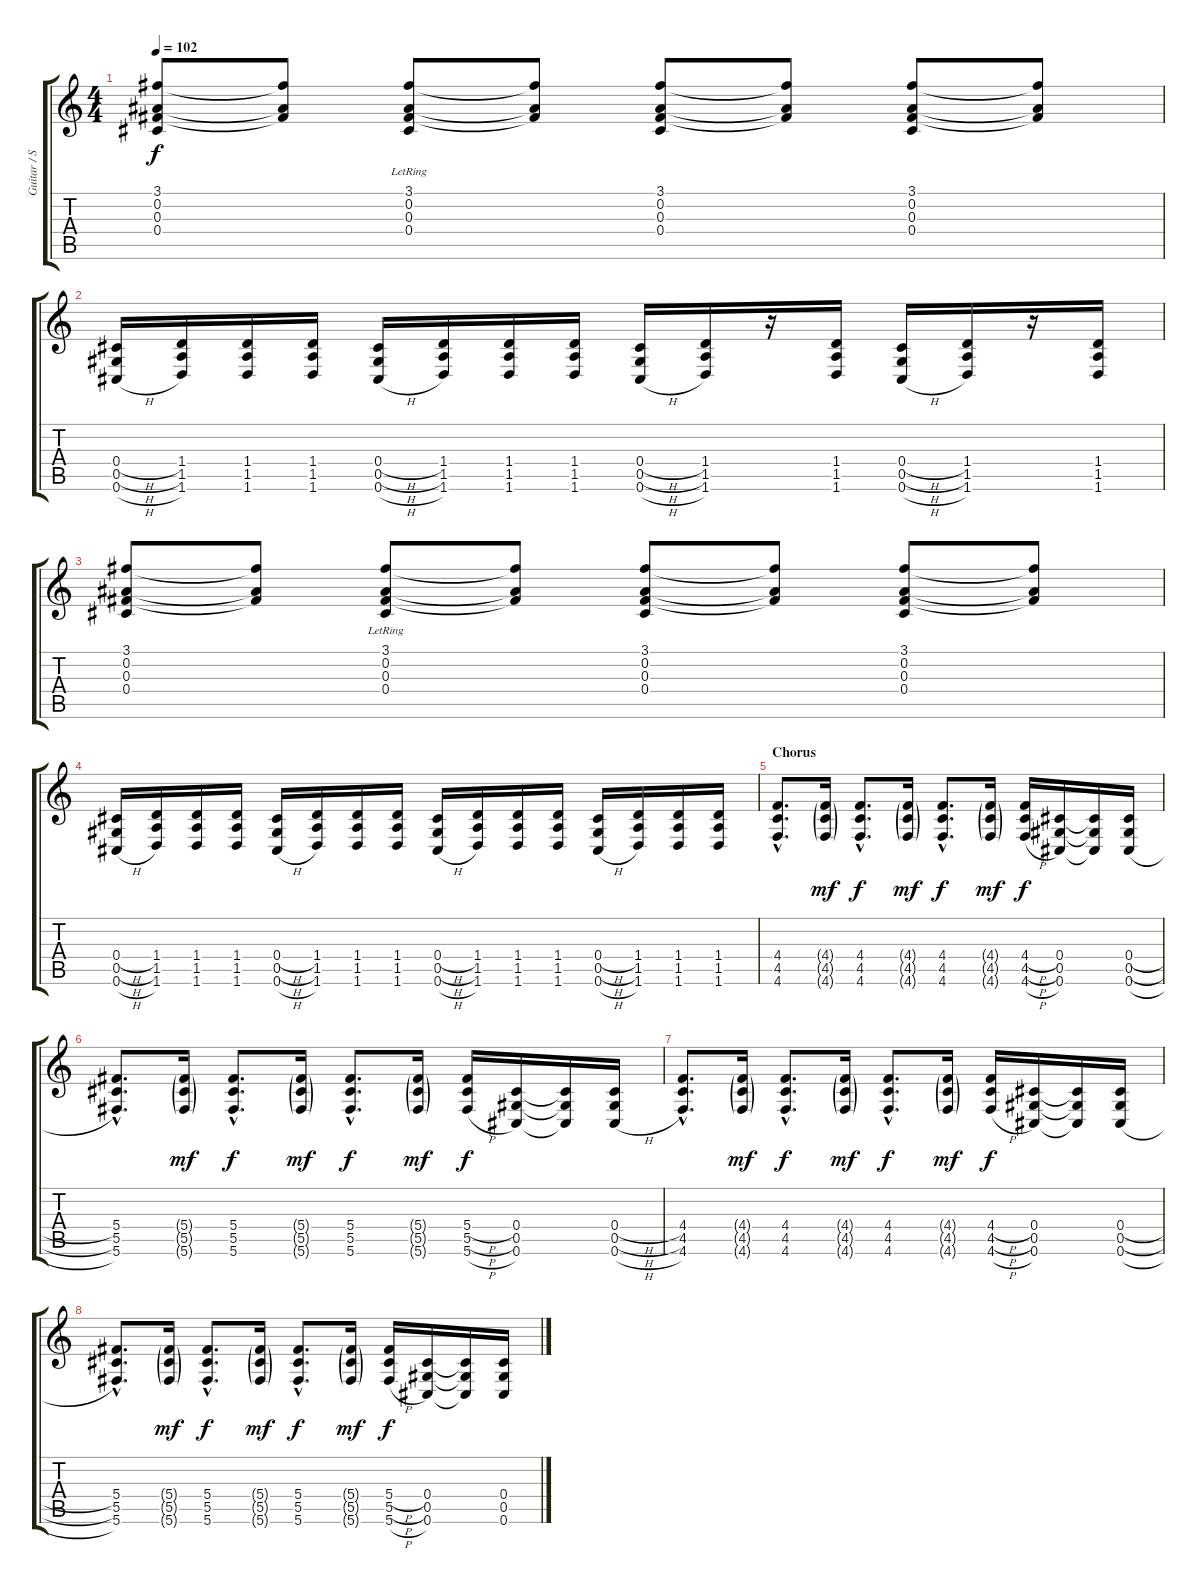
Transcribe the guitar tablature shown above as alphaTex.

\track ("Guitar / Stef Carpenter" "Guitar / S") {instrument distortionguitar}
\staff {score tabs}
\tuning (Eb4 Bb3 Gb3 Db3 Ab2 Db2) {hide}
\ts (4 4)
\tempo 102
\clef g2
\ks c
(3.1 0.2 0.3 0.4).8{dy f} (3.1{t} 0.2{t} 0.3{t}).8 (3.1{lr} 0.2 0.3 0.4).8 (3.1{t} 0.2{t} 0.3{t}).8 (3.1 0.2 0.3 0.4).8 (3.1{t} 0.2{t} 0.3{t}).8 (3.1 0.2 0.3 0.4).8 (3.1{t} 0.2{t} 0.3{t}).8 |
(0.4{h} 0.5{h} 0.6{h}).16 (1.4 1.5 1.6).16 (1.4 1.5 1.6).16 (1.4 1.5 1.6).16 (0.4{h} 0.5{h} 0.6{h}).16 (1.4 1.5 1.6).16 (1.4 1.5 1.6).16 (1.4 1.5 1.6).16 (0.4{h} 0.5{h} 0.6{h}).16 (1.4 1.5 1.6).16 r.16 (1.4 1.5 1.6).16 (0.4{h} 0.5{h} 0.6{h}).16 (1.4 1.5 1.6).16 r.16 (1.4 1.5 1.6).16 |
(3.1 0.2 0.3 0.4).8 (3.1{t} 0.2{t} 0.3{t}).8 (3.1{lr} 0.2 0.3 0.4).8 (3.1{t} 0.2{t} 0.3{t}).8 (3.1 0.2 0.3 0.4).8 (3.1{t} 0.2{t} 0.3{t}).8 (3.1 0.2 0.3 0.4).8 (3.1{t} 0.2{t} 0.3{t}).8 |
(0.4{h} 0.5{h} 0.6{h}).16 (1.4 1.5 1.6).16 (1.4 1.5 1.6).16 (1.4 1.5 1.6).16 (0.4{h} 0.5{h} 0.6{h}).16 (1.4 1.5 1.6).16 (1.4 1.5 1.6).16 (1.4 1.5 1.6).16 (0.4{h} 0.5{h} 0.6{h}).16 (1.4 1.5 1.6).16 (1.4 1.5 1.6).16 (1.4 1.5 1.6).16 (0.4{h} 0.5{h} 0.6{h}).16 (1.4 1.5 1.6).16 (1.4 1.5 1.6).16 (1.4 1.5 1.6).16 |
\section ("" "Chorus")
(4.4{hac} 4.5{hac} 4.6{hac}).8{d} (4.4{g} 4.5{g} 4.6{g}).16{dy mf} (4.4{hac} 4.5{hac} 4.6{hac}).8{d dy f} (4.4{g} 4.5{g} 4.6{g}).16{dy mf} (4.4{hac} 4.5{hac} 4.6{hac}).8{d dy f} (4.4{g} 4.5{g} 4.6{g}).16{dy mf} (4.4{h} 4.5{h} 4.6{h}).16{dy f} (0.4 0.5 0.6).16 (0.4{t} 0.5{t} 0.6{t}).16 (0.4{h} 0.5{h} 0.6{h}).16 |
(5.4{hac} 5.5{hac} 5.6{hac}).8{d} (5.4{g} 5.5{g} 5.6{g}).16{dy mf} (5.4{hac} 5.5{hac} 5.6{hac}).8{d dy f} (5.4{g} 5.5{g} 5.6{g}).16{dy mf} (5.4{hac} 5.5{hac} 5.6{hac}).8{d dy f} (5.4{g} 5.5{g} 5.6{g}).16{dy mf} (5.4{h} 5.5{h} 5.6{h}).16{dy f} (0.4 0.5 0.6).16 (0.4{t} 0.5{t} 0.6{t}).16 (0.4{h} 0.5{h} 0.6{h}).16 |
(4.4{hac} 4.5{hac} 4.6{hac}).8{d} (4.4{g} 4.5{g} 4.6{g}).16{dy mf} (4.4{hac} 4.5{hac} 4.6{hac}).8{d dy f} (4.4{g} 4.5{g} 4.6{g}).16{dy mf} (4.4{hac} 4.5{hac} 4.6{hac}).8{d dy f} (4.4{g} 4.5{g} 4.6{g}).16{dy mf} (4.4{h} 4.5{h} 4.6{h}).16{dy f} (0.4 0.5 0.6).16 (0.4{t} 0.5{t} 0.6{t}).16 (0.4{h} 0.5{h} 0.6{h}).16 |
(5.4{hac} 5.5{hac} 5.6{hac}).8{d} (5.4{g} 5.5{g} 5.6{g}).16{dy mf} (5.4{hac} 5.5{hac} 5.6{hac}).8{d dy f} (5.4{g} 5.5{g} 5.6{g}).16{dy mf} (5.4{hac} 5.5{hac} 5.6{hac}).8{d dy f} (5.4{g} 5.5{g} 5.6{g}).16{dy mf} (5.4{h} 5.5{h} 5.6{h}).16{dy f} (0.4 0.5 0.6).16 (0.4{t} 0.5{t} 0.6{t}).16 (0.4{h} 0.5{h} 0.6{h}).16
